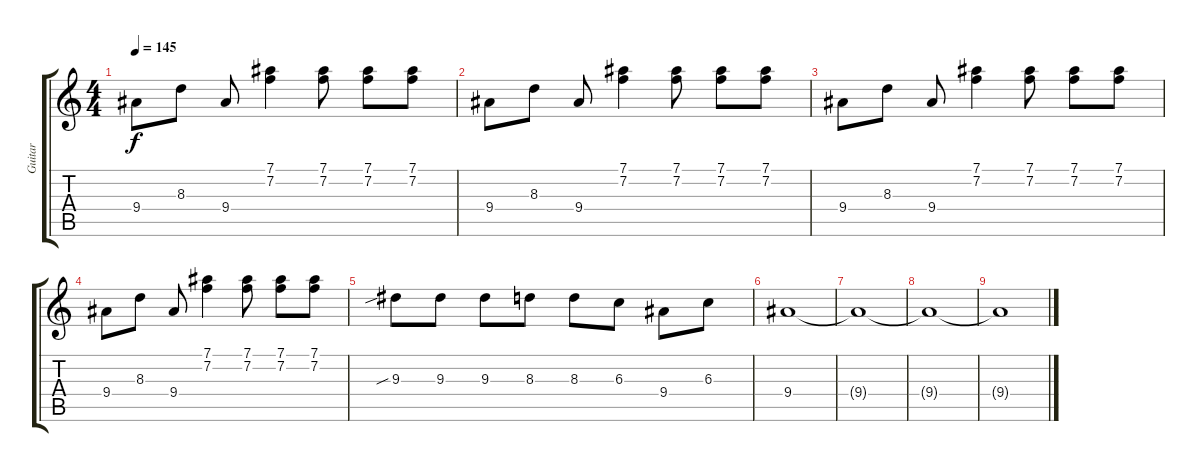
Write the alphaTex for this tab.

\track ("Guitar" "Guitar") {instrument distortionguitar}
\staff {score tabs}
\tuning (Eb4 Bb3 Gb3 Db3 Ab2 Eb2) {hide}
\ts (4 4)
\tempo 145
\clef g2
\ks c
9.4.8{dy f} 8.3.8 9.4.8 (7.1 7.2).4 (7.1 7.2).8 (7.1 7.2).8 (7.1 7.2).8 |
9.4.8 8.3.8 9.4.8 (7.1 7.2).4 (7.1 7.2).8 (7.1 7.2).8 (7.1 7.2).8 |
9.4.8 8.3.8 9.4.8 (7.1 7.2).4 (7.1 7.2).8 (7.1 7.2).8 (7.1 7.2).8 |
9.4.8 8.3.8 9.4.8 (7.1 7.2).4 (7.1 7.2).8 (7.1 7.2).8 (7.1 7.2).8 |
9.3{sib}.8 9.3.8 9.3.8 8.3.8 8.3.8 6.3.8 9.4.8 6.3.8 |
9.4.1 |
9.4{t}.1 |
9.4{t}.1 |
9.4{t}.1
